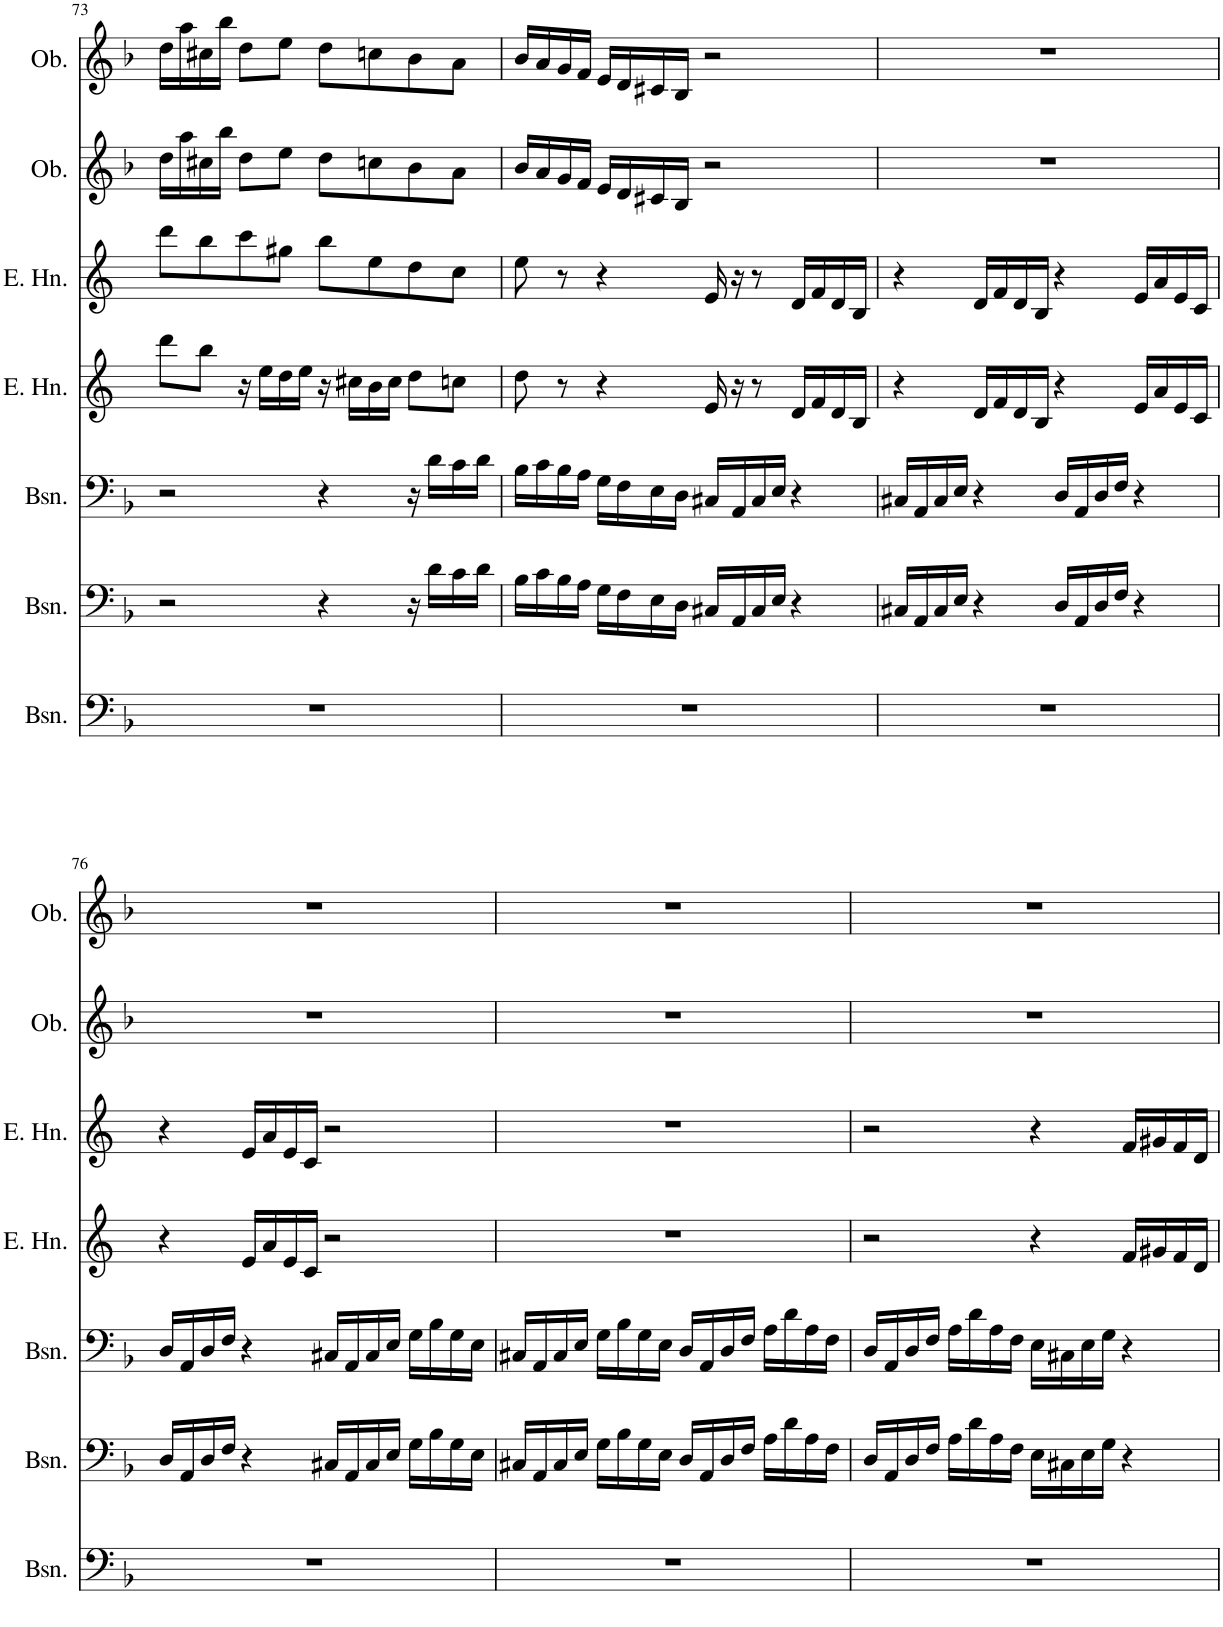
**kern	**kern	**kern	**kern	**kern	**kern	**kern
*part7	*part6	*part5	*part4	*part3	*part2	*part1
*staff7	*staff6	*staff5	*staff4	*staff3	*staff2	*staff1
*I"Bassoon	*I"Bassoon	*I"Bassoon	*I"English Horn	*I"English Horn	*I"Oboe	*I"Oboe
*I'Bsn.	*I'Bsn.	*I'Bsn.	*I'E. Hn.	*I'E. Hn.	*I'Ob.	*I'Ob.
!!LO:PB:g=z
*clefF4	*clefF4	*clefF4	*clefG2	*clefG2	*clefG2	*clefG2
*	*	*	*Trd4c7	*Trd4c7	*	*
*k[b-]	*k[b-]	*k[b-]	*k[]	*k[]	*k[b-]	*k[b-]
*M4/4	*M4/4	*M4/4	*M4/4	*M4/4	*M4/4	*M4/4
*met(c)	*met(c)	*met(c)	*met(c)	*met(c)	*met(c)	*met(c)
=73	=73	=73	=73	=73	=73	=73
1r	2r	2r	8ddd\L	8ddd\L	16dd\LL	16dd\LL
.	.	.	.	.	16aa\	16aa\
.	.	.	8bb\J	8bb\	16cc#X\	16cc#X\
.	.	.	.	.	16bb-\JJ	16bb-\JJ
.	.	.	16r	8ccc\	8dd\L	8dd\L
.	.	.	16ee\LL	.	.	.
.	.	.	16dd\	8gg#X\J	8ee\J	8ee\J
.	.	.	16ee\JJ	.	.	.
.	4r	4r	16r	8bb\L	8dd\L	8dd\L
.	.	.	16cc#X\LL	.	.	.
.	.	.	16b\	8ee\	8ccn\	8ccn\
.	.	.	16cc#\JJ	.	.	.
.	16r	16r	8dd\L	8dd\	8b-\	8b-\
.	16d\LL	16d\LL	.	.	.	.
.	16c\	16c\	8ccn\J	8cc\J	8a\J	8a\J
.	16d\JJ	16d\JJ	.	.	.	.
=74	=74	=74	=74	=74	=74	=74
1r	16B-\LL	16B-\LL	8dd\	8ee\	16b-/LL	16b-/LL
.	16c\	16c\	.	.	16a/	16a/
.	16B-\	16B-\	8r	8r	16g/	16g/
.	16A\JJ	16A\JJ	.	.	16f/JJ	16f/JJ
.	16G\LL	16G\LL	4r	4r	16e/LL	16e/LL
.	16F\	16F\	.	.	16d/	16d/
.	16E\	16E\	.	.	16c#X/	16c#X/
.	16D\JJ	16D\JJ	.	.	16B-/JJ	16B-/JJ
.	16C#X/LL	16C#X/LL	16e/	16e/	2r	2r
.	16AA/	16AA/	16r	16r	.	.
.	16C#/	16C#/	8r	8r	.	.
.	16E/JJ	16E/JJ	.	.	.	.
.	4r	4r	16d/LL	16d/LL	.	.
.	.	.	16f/	16f/	.	.
.	.	.	16d/	16d/	.	.
.	.	.	16B/JJ	16B/JJ	.	.
=75	=75	=75	=75	=75	=75	=75
1r	16C#X/LL	16C#X/LL	4r	4r	1r	1r
.	16AA/	16AA/	.	.	.	.
.	16C#/	16C#/	.	.	.	.
.	16E/JJ	16E/JJ	.	.	.	.
.	4r	4r	16d/LL	16d/LL	.	.
.	.	.	16f/	16f/	.	.
.	.	.	16d/	16d/	.	.
.	.	.	16B/JJ	16B/JJ	.	.
.	16D/LL	16D/LL	4r	4r	.	.
.	16AA/	16AA/	.	.	.	.
.	16D/	16D/	.	.	.	.
.	16F/JJ	16F/JJ	.	.	.	.
.	4r	4r	16e/LL	16e/LL	.	.
.	.	.	16a/	16a/	.	.
.	.	.	16e/	16e/	.	.
.	.	.	16c/JJ	16c/JJ	.	.
!!LO:LB:g=z
=76	=76	=76	=76	=76	=76	=76
1r	16D/LL	16D/LL	4r	4r	1r	1r
.	16AA/	16AA/	.	.	.	.
.	16D/	16D/	.	.	.	.
.	16F/JJ	16F/JJ	.	.	.	.
.	4r	4r	16e/LL	16e/LL	.	.
.	.	.	16a/	16a/	.	.
.	.	.	16e/	16e/	.	.
.	.	.	16c/JJ	16c/JJ	.	.
.	16C#X/LL	16C#X/LL	2r	2r	.	.
.	16AA/	16AA/	.	.	.	.
.	16C#/	16C#/	.	.	.	.
.	16E/JJ	16E/JJ	.	.	.	.
.	16G\LL	16G\LL	.	.	.	.
.	16B-\	16B-\	.	.	.	.
.	16G\	16G\	.	.	.	.
.	16E\JJ	16E\JJ	.	.	.	.
=77	=77	=77	=77	=77	=77	=77
1r	16C#X/LL	16C#X/LL	1r	1r	1r	1r
.	16AA/	16AA/	.	.	.	.
.	16C#/	16C#/	.	.	.	.
.	16E/JJ	16E/JJ	.	.	.	.
.	16G\LL	16G\LL	.	.	.	.
.	16B-\	16B-\	.	.	.	.
.	16G\	16G\	.	.	.	.
.	16E\JJ	16E\JJ	.	.	.	.
.	16D/LL	16D/LL	.	.	.	.
.	16AA/	16AA/	.	.	.	.
.	16D/	16D/	.	.	.	.
.	16F/JJ	16F/JJ	.	.	.	.
.	16A\LL	16A\LL	.	.	.	.
.	16d\	16d\	.	.	.	.
.	16A\	16A\	.	.	.	.
.	16F\JJ	16F\JJ	.	.	.	.
=78	=78	=78	=78	=78	=78	=78
1r	16D/LL	16D/LL	2r	2r	1r	1r
.	16AA/	16AA/	.	.	.	.
.	16D/	16D/	.	.	.	.
.	16F/JJ	16F/JJ	.	.	.	.
.	16A\LL	16A\LL	.	.	.	.
.	16d\	16d\	.	.	.	.
.	16A\	16A\	.	.	.	.
.	16F\JJ	16F\JJ	.	.	.	.
.	16E\LL	16E\LL	4r	4r	.	.
.	16C#X\	16C#X\	.	.	.	.
.	16E\	16E\	.	.	.	.
.	16G\JJ	16G\JJ	.	.	.	.
.	4r	4r	16f/LL	16f/LL	.	.
.	.	.	16g#X/	16g#X/	.	.
.	.	.	16f/	16f/	.	.
.	.	.	16d/JJ	16d/JJ	.	.
=	=	=	=	=	=	=
*-	*-	*-	*-	*-	*-	*-
